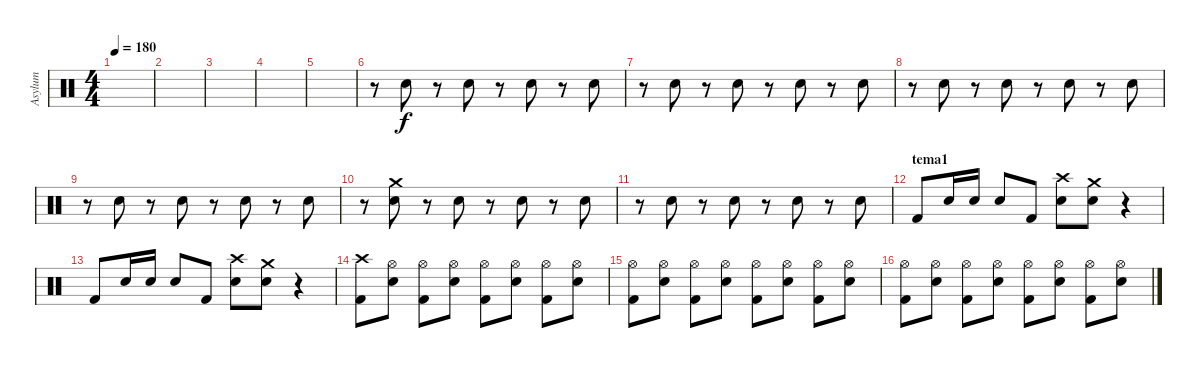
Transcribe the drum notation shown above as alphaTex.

\track ("Asylum" "Asylum") {instrument percussion}
\staff {score}
\articulation defaults
\ts (4 4)
\tempo 180
\clef neutral
\ks c
|
|
|
|
|
r.8 "Electric Snare (hit)".8 r.8 "Electric Snare (hit)".8 r.8 "Electric Snare (hit)".8 r.8 "Electric Snare (hit)".8 |
r.8 "Electric Snare (hit)".8 r.8 "Electric Snare (hit)".8 r.8 "Electric Snare (hit)".8 r.8 "Electric Snare (hit)".8 |
r.8 "Electric Snare (hit)".8 r.8 "Electric Snare (hit)".8 r.8 "Electric Snare (hit)".8 r.8 "Electric Snare (hit)".8 |
r.8 "Electric Snare (hit)".8 r.8 "Electric Snare (hit)".8 r.8 "Electric Snare (hit)".8 r.8 "Electric Snare (hit)".8 |
r.8 ("Crash medium (hit)" "Electric Snare (hit)").8 r.8 "Electric Snare (hit)".8 r.8 "Electric Snare (hit)".8 r.8 "Electric Snare (hit)".8 |
r.8 "Electric Snare (hit)".8 r.8 "Electric Snare (hit)".8 r.8 "Electric Snare (hit)".8 r.8 "Electric Snare (hit)".8 |
\section ("" "tema1")
"Kick (hit) 2".8 "Electric Snare (hit)".16 "Electric Snare (hit)".16 "Electric Snare (hit)".8 "Kick (hit) 2".8 ("Crash high (hit)" "Electric Snare (hit)").8 ("Crash medium (hit)" "Electric Snare (hit)").8 r.4 |
"Kick (hit) 2".8 "Electric Snare (hit)".16 "Electric Snare (hit)".16 "Electric Snare (hit)".8 "Kick (hit) 2".8 ("Crash high (hit)" "Electric Snare (hit)").8 ("Crash medium (hit)" "Electric Snare (hit)").8 r.4 |
("Crash high (hit)" "Kick (hit) 2").8 ("Hi-Hat (open)" "Electric Snare (hit)").8 ("Hi-Hat (open)" "Kick (hit) 2").8 ("Hi-Hat (open)" "Electric Snare (hit)").8 ("Hi-Hat (open)" "Kick (hit) 2").8 ("Hi-Hat (open)" "Electric Snare (hit)").8 ("Hi-Hat (open)" "Kick (hit) 2").8 ("Hi-Hat (open)" "Electric Snare (hit)").8 |
("Hi-Hat (open)" "Kick (hit) 2").8 ("Hi-Hat (open)" "Electric Snare (hit)").8 ("Hi-Hat (open)" "Kick (hit) 2").8 ("Hi-Hat (open)" "Electric Snare (hit)").8 ("Hi-Hat (open)" "Kick (hit) 2").8 ("Hi-Hat (open)" "Electric Snare (hit)").8 ("Hi-Hat (open)" "Kick (hit) 2").8 ("Hi-Hat (open)" "Electric Snare (hit)").8 |
("Hi-Hat (open)" "Kick (hit) 2").8 ("Hi-Hat (open)" "Electric Snare (hit)").8 ("Hi-Hat (open)" "Kick (hit) 2").8 ("Hi-Hat (open)" "Electric Snare (hit)").8 ("Hi-Hat (open)" "Kick (hit) 2").8 ("Hi-Hat (open)" "Electric Snare (hit)").8 ("Hi-Hat (open)" "Kick (hit) 2").8 ("Hi-Hat (open)" "Electric Snare (hit)").8
